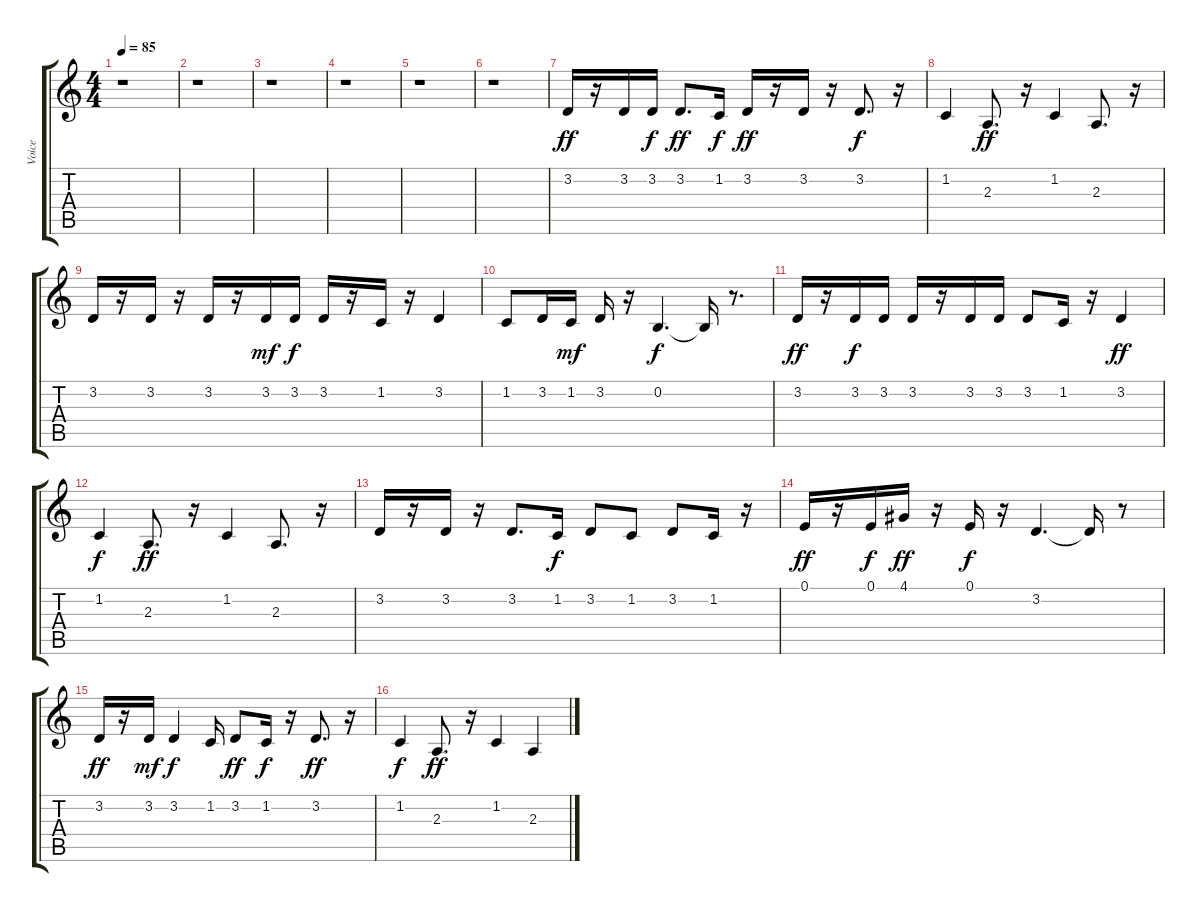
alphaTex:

\track ("Voice " "Voice ") {instrument electricpiano1}
\staff {score tabs}
\tuning (E4 B3 G3 D3 A2 E2) {hide}
\ts (4 4)
\tempo 85
\clef g2
\ks c
r.1{dy f} |
r.1 |
r.1 |
r.1 |
r.1 |
r.1 |
3.2.16{dy ff} r.16 3.2.16 3.2.16{dy f} 3.2.8{d dy ff} 1.2.16{dy f} 3.2.16{dy ff} r.16 3.2.16 r.16 3.2.8{d dy f} r.16 |
1.2.4 2.3.8{d dy ff} r.16 1.2.4 2.3.8{d} r.16 |
3.2.16 r.16 3.2.16 r.16 3.2.16 r.16 3.2.16{dy mf} 3.2.16{dy f} 3.2.16 r.16 1.2.16 r.16 3.2.4 |
1.2.8 3.2.16 1.2.16{dy mf} 3.2.16 r.16 0.2.4{d dy f} 0.2{t}.16 r.8{d} |
3.2.16{dy ff} r.16 3.2.16{dy f} 3.2.16 3.2.16 r.16 3.2.16 3.2.16 3.2.8 1.2.16 r.16 3.2.4{dy ff} |
1.2.4{dy f} 2.3.8{d dy ff} r.16 1.2.4 2.3.8{d} r.16 |
3.2.16 r.16 3.2.16 r.16 3.2.8{d} 1.2.16{dy f} 3.2.8 1.2.8 3.2.8 1.2.16 r.16 |
0.1.16{dy ff} r.16 0.1.16{dy f} 4.1.16{dy ff} r.16 0.1.16{dy f} r.16 3.2.4{d} 3.2{t}.16 r.8 |
3.2.16{dy ff} r.16 3.2.16{dy mf} 3.2.4{dy f} 1.2.16 3.2.8{dy ff} 1.2.16{dy f} r.16 3.2.8{d dy ff} r.16 |
1.2.4{dy f} 2.3.8{d dy ff} r.16 1.2.4 2.3.4
